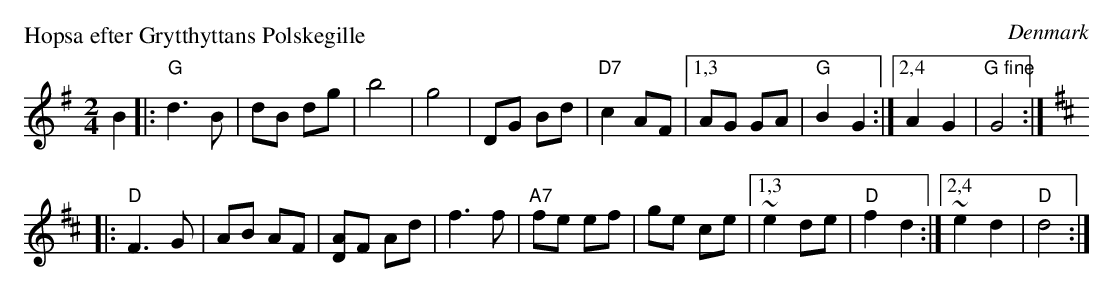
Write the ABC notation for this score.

X:1
P: Hopsa efter Grytthyttans Polskegille
O: Denmark
M: 2/4
L: 1/8
K: G
B2 \
|: "G"d3 B | dB dg | b4 | g4 | DG Bd | "D7"c2 AF |1,3 AG GA | "G"B2 G2 \
                                                :|2,4 A2 G2 | "G fine"G4 :|
K: D
|: "D"F3 G | AB AF | [AD]F Ad | f3 f | "A7"fe ef | ge ce |1,3 ~e2 de | "D"f2 d2 \
                                                        :|2,4 ~e2 d2 | "D"d4 :|
